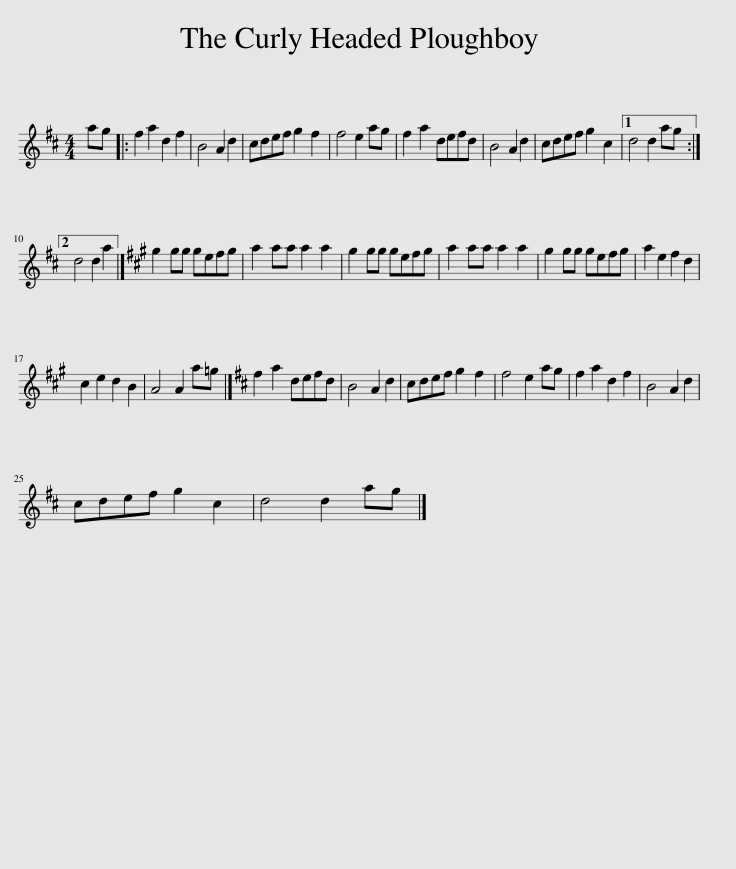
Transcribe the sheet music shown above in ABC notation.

X:1
L:1/8
M:4/4
I:linebreak $
K:D
V:1 treble
V:1
 ag |: f2 a2 d2 f2 | B4 A2 d2 | cdef g2 f2 | f4 e2 ag | %5
 f2 a2 defd | B4 A2 d2 | cdef g2 c2 |1 d4 d2 ag :|2$ d4 d2 a2 |] %10
[K:A] g2 gg gefg | a2 aa a2 a2 | g2 gg gefg | a2 aa a2 a2 | g2 gg gefg | %15
 a2 e2 f2 d2 |$ c2 e2 d2 B2 | A4 A2 a=g |][K:D] f2 a2 defd | B4 A2 d2 | %20
 cdef g2 f2 | f4 e2 ag | f2 a2 d2 f2 | B4 A2 d2 |$ cdef g2 c2 | %25
 d4 d2 ag |] %26
